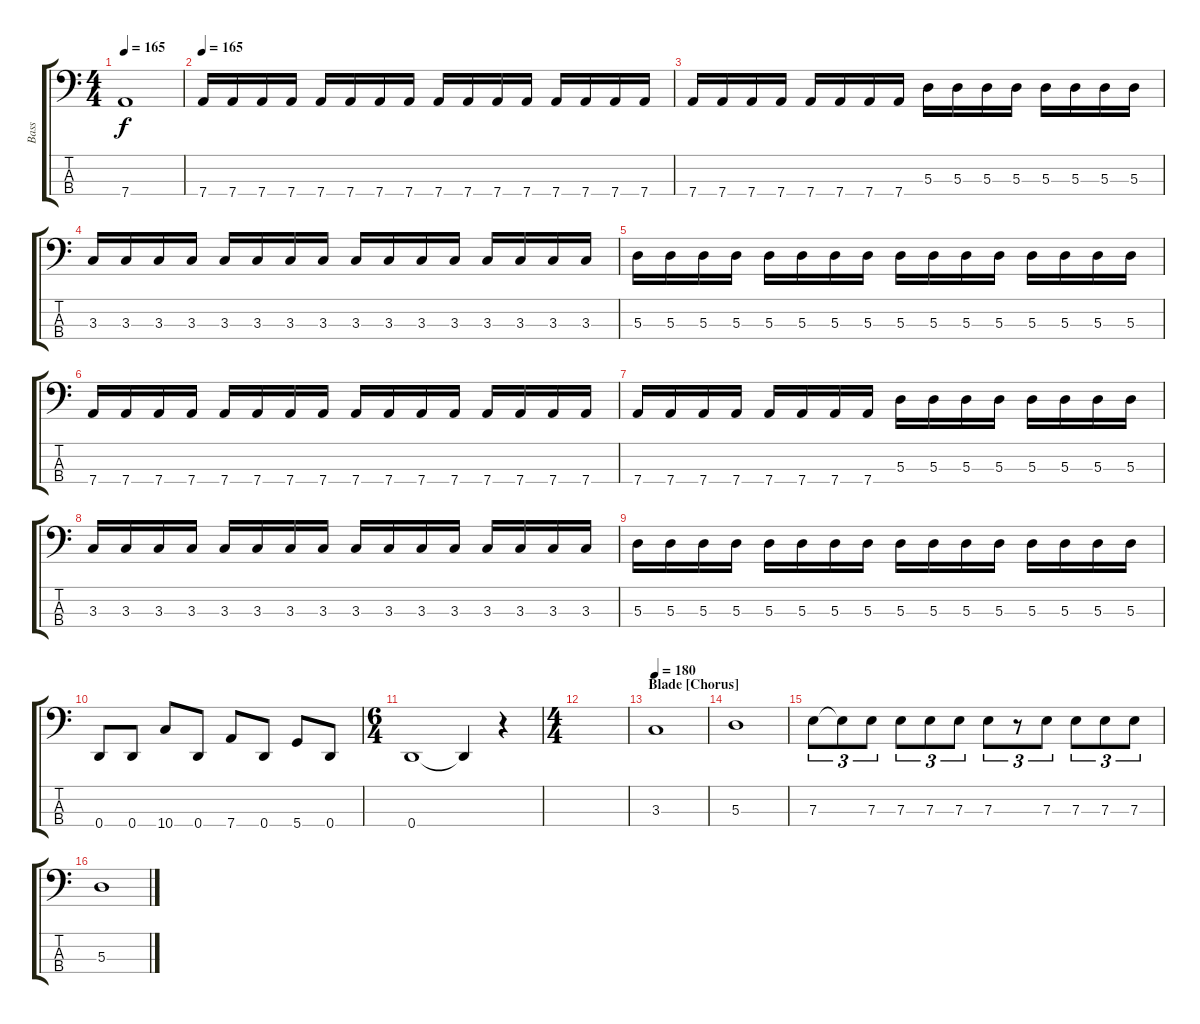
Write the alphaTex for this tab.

\track ("Bass" "Bass") {instrument electricbassfinger}
\staff {score tabs}
\tuning (G2 D2 A1 D1) {hide}
\ts (4 4)
\tempo 165
\clef f4
\ks c
7.4{t}.1{dy f} |
\tempo 165
7.4.16 7.4.16 7.4.16 7.4.16 7.4.16 7.4.16 7.4.16 7.4.16 7.4.16 7.4.16 7.4.16 7.4.16 7.4.16 7.4.16 7.4.16 7.4.16 |
7.4.16 7.4.16 7.4.16 7.4.16 7.4.16 7.4.16 7.4.16 7.4.16 5.3.16 5.3.16 5.3.16 5.3.16 5.3.16 5.3.16 5.3.16 5.3.16 |
3.3.16 3.3.16 3.3.16 3.3.16 3.3.16 3.3.16 3.3.16 3.3.16 3.3.16 3.3.16 3.3.16 3.3.16 3.3.16 3.3.16 3.3.16 3.3.16 |
5.3.16 5.3.16 5.3.16 5.3.16 5.3.16 5.3.16 5.3.16 5.3.16 5.3.16 5.3.16 5.3.16 5.3.16 5.3.16 5.3.16 5.3.16 5.3.16 |
7.4.16 7.4.16 7.4.16 7.4.16 7.4.16 7.4.16 7.4.16 7.4.16 7.4.16 7.4.16 7.4.16 7.4.16 7.4.16 7.4.16 7.4.16 7.4.16 |
7.4.16 7.4.16 7.4.16 7.4.16 7.4.16 7.4.16 7.4.16 7.4.16 5.3.16 5.3.16 5.3.16 5.3.16 5.3.16 5.3.16 5.3.16 5.3.16 |
3.3.16 3.3.16 3.3.16 3.3.16 3.3.16 3.3.16 3.3.16 3.3.16 3.3.16 3.3.16 3.3.16 3.3.16 3.3.16 3.3.16 3.3.16 3.3.16 |
5.3.16 5.3.16 5.3.16 5.3.16 5.3.16 5.3.16 5.3.16 5.3.16 5.3.16 5.3.16 5.3.16 5.3.16 5.3.16 5.3.16 5.3.16 5.3.16 |
0.4.8 0.4.8 10.4.8 0.4.8 7.4.8 0.4.8 5.4.8 0.4.8 |
\ts (6 4)
0.4.1 0.4{t}.4 r.4 |
\ts (4 4)
|
\section ("" "Blade [Chorus]")
\tempo 180
3.3.1{volume 11} |
5.3.1 |
7.3.8{tu (3 2)} 7.3{t}.8{tu (3 2)} 7.3.8{tu (3 2)} 7.3.8{tu (3 2)} 7.3.8{tu (3 2)} 7.3.8{tu (3 2)} 7.3.8{tu (3 2)} r.8{tu (3 2)} 7.3.8{tu (3 2)} 7.3.8{tu (3 2)} 7.3.8{tu (3 2)} 7.3.8{tu (3 2)} |
5.3.1
